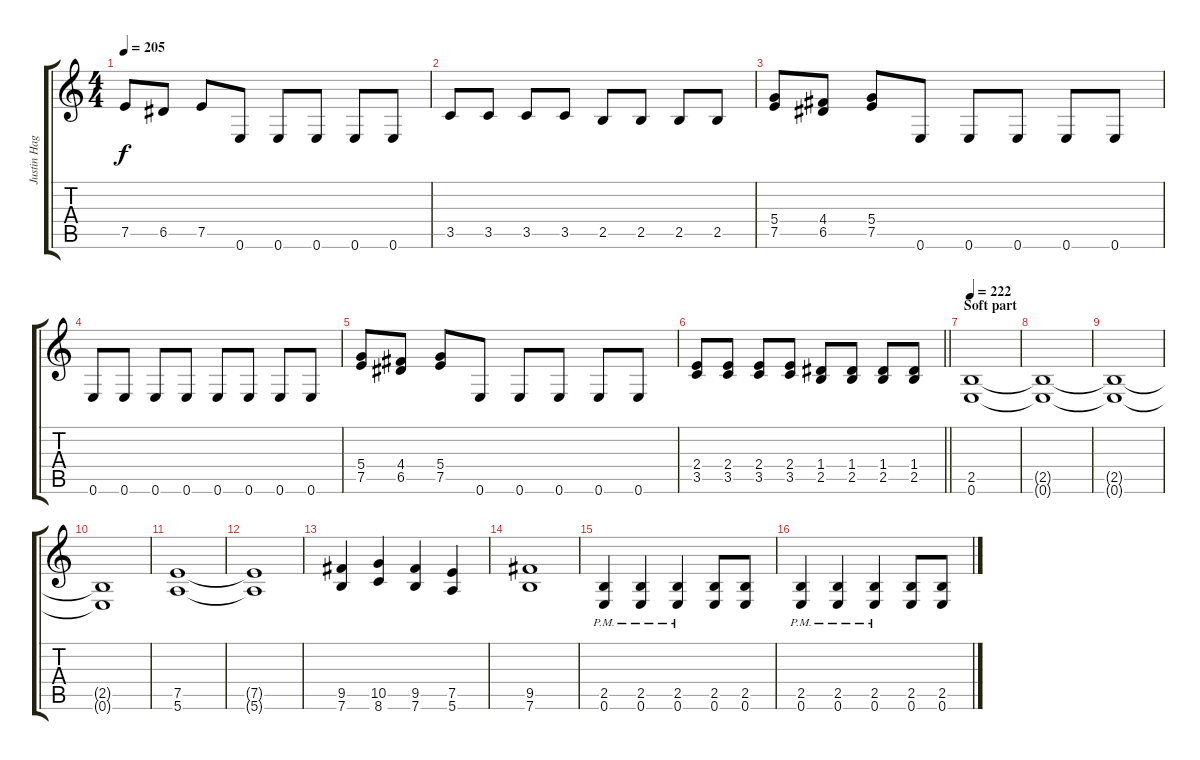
\track ("Justin Hagberg (3 Inches of Blood)" "Justin Hag") {instrument distortionguitar}
\staff {score tabs}
\tuning (E4 B3 G3 D3 A2 E2) {hide}
\ts (4 4)
\tempo 205
\clef g2
\ks c
7.5.8{dy f} 6.5.8 7.5.8 0.6.8 0.6.8 0.6.8 0.6.8 0.6.8 |
3.5.8 3.5.8 3.5.8 3.5.8 2.5.8 2.5.8 2.5.8 2.5.8 |
(5.4 7.5).8 (4.4 6.5).8 (5.4 7.5).8 0.6.8 0.6.8 0.6.8 0.6.8 0.6.8 |
0.6.8 0.6.8 0.6.8 0.6.8 0.6.8 0.6.8 0.6.8 0.6.8 |
(5.4 7.5).8 (4.4 6.5).8 (5.4 7.5).8 0.6.8 0.6.8 0.6.8 0.6.8 0.6.8 |
\barLineRight lightlight
(2.4 3.5).8 (2.4 3.5).8 (2.4 3.5).8 (2.4 3.5).8 (1.4 2.5).8 (1.4 2.5).8 (1.4 2.5).8 (1.4 2.5).8 |
\section ("" "Soft part")
\tempo 222
(2.5 0.6).1 |
(2.5{t} 0.6{t}).1 |
(2.5{t} 0.6{t}).1 |
(2.5{t} 0.6{t}).1 |
(7.5 5.6).1 |
(7.5{t} 5.6{t}).1 |
(9.5 7.6).4{volume 8} (10.5 8.6).4 (9.5 7.6).4 (7.5 5.6).4 |
(9.5 7.6).1 |
(2.5{pm} 0.6{pm}).4{volume 11} (2.5{pm} 0.6{pm}).4 (2.5{pm} 0.6{pm}).4 (2.5 0.6).8 (2.5 0.6).8 |
(2.5{pm} 0.6{pm}).4 (2.5{pm} 0.6{pm}).4 (2.5{pm} 0.6{pm}).4 (2.5 0.6).8 (2.5 0.6).8
